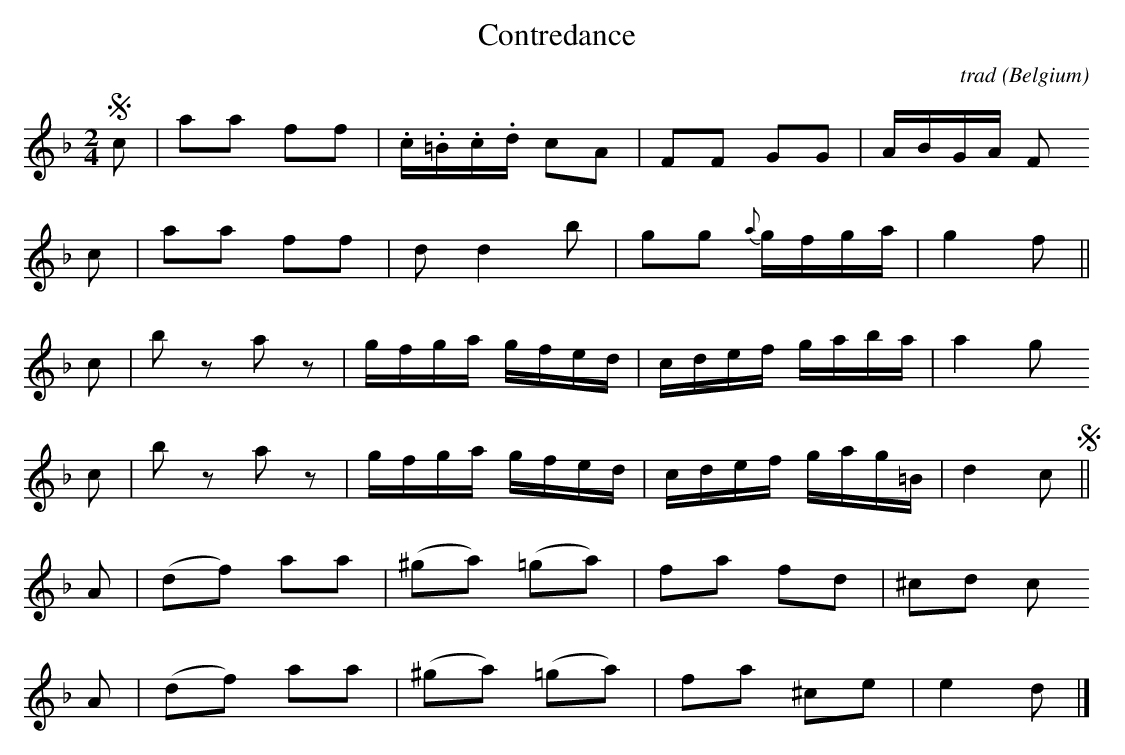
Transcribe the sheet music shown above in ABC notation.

X:1
T:Contredance
C:trad
O:Belgium
M:2/4
L:1/16
K:Fmaj
!segno!c2|a2a2 f2f2|.c.=B.c.d c2A2|F2F2 G2G2|ABGA F2
c2|a2a2 f2f2|d2 d4 b2|g2g2 {a}gfga|g4 f2||
c2|b2z2 a2z2|gfga gfed|cdef gaba|a4 g2
c2|b2z2 a2z2|gfga gfed|cdef gag=B|d4 c2 !segno!||
A2|(d2f2) a2a2|(^g2a2) (=g2a2)|f2a2 f2d2|^c2d2 c2
A2|(d2f2) a2a2|(^g2a2) (=g2a2)|f2a2 ^c2e2|e4 d2|]
